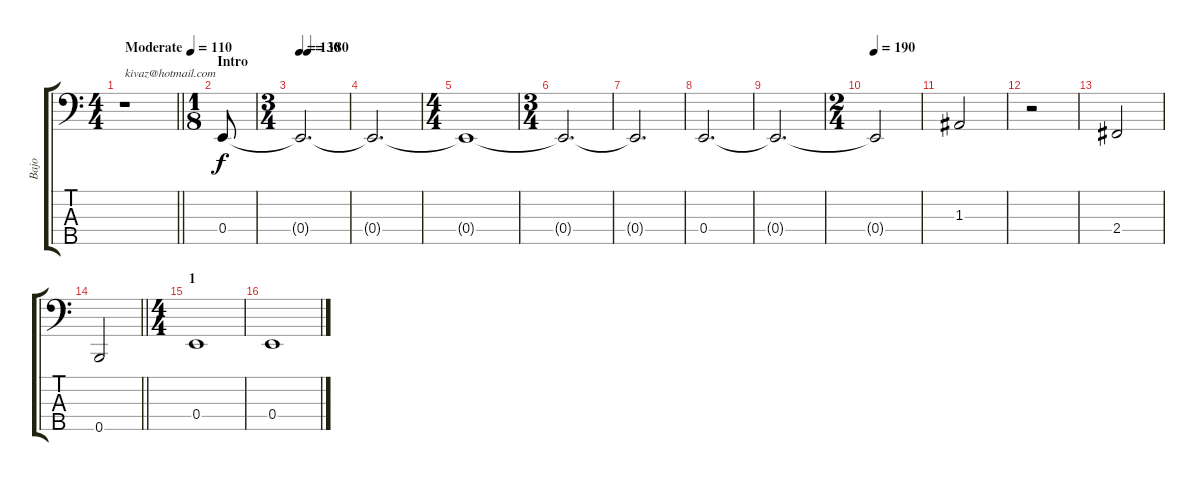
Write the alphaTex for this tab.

\track ("Bajo" "Bajo") {instrument fretlessbass}
\staff {score tabs}
\tuning (G2 D2 A1 E1 B0) {hide}
\ts (4 4)
\tempo (110 "Moderate")
\clef f4
\barLineRight lightlight
\ks c
r.1{txt "kivaz@hotmail.com" dy f instrument fretlessbass} |
\ts (1 8)
\section ("" "Intro")
0.4.8 |
\ts (3 4)
\tempo 110
\tempo (140 0.16666666666666666)
\tempo 130
\tempo (180 0.16666666666666666)
0.4{t}.2{d} |
0.4{t}.2{d} |
\ts (4 4)
0.4{t}.1 |
\ts (3 4)
0.4{t}.2{d} |
0.4{t}.2{d} |
0.4.2{d} |
0.4{t}.2{d} |
\ts (2 4)
\tempo 190
0.4{t}.2 |
1.3.2 |
r.2 |
2.4.2 |
\barLineRight lightlight
0.5.2 |
\ts (4 4)
\section ("" "1")
0.4.1 |
0.4.1
